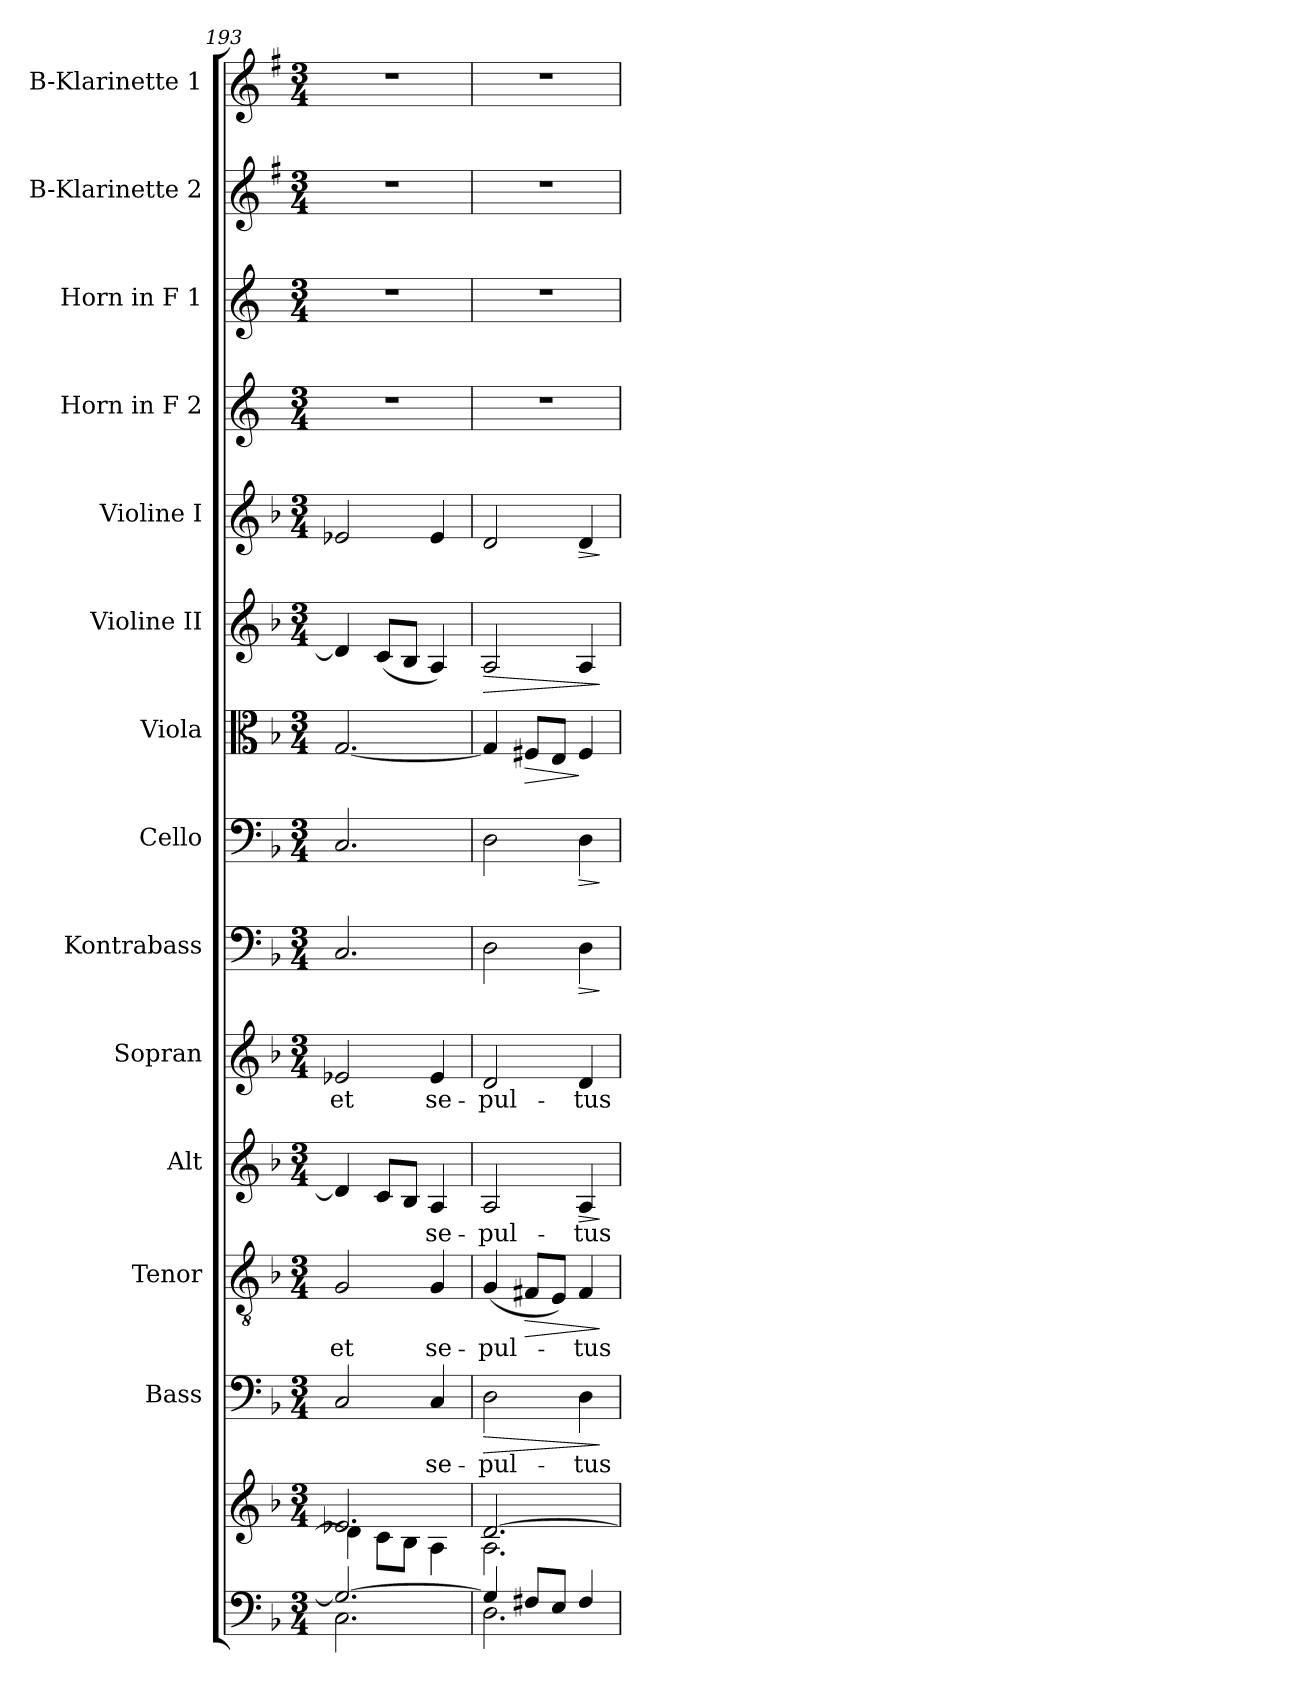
**kern	**kern	**kern	**text	**dynam	**kern	**text	**dynam	**kern	**text	**dynam	**kern	**text	**kern	**dynam	**kern	**dynam	**kern	**dynam	**kern	**dynam	**kern	**dynam	**kern	**kern	**kern	**kern
*part14	*part14	*part13	*part13	*part13	*part12	*part12	*part12	*part11	*part11	*part11	*part10	*part10	*part9	*part9	*part8	*part8	*part7	*part7	*part6	*part6	*part5	*part5	*part4	*part3	*part2	*part1
*staff15	*staff14	*staff13	*staff13	*staff13	*staff12	*staff12	*staff12	*staff11	*staff11	*staff11	*staff10	*staff10	*staff9	*staff9	*staff8	*staff8	*staff7	*staff7	*staff6	*staff6	*staff5	*staff5	*staff4	*staff3	*staff2	*staff1
*	*	*I"Bass	*	*	*I"Tenor	*	*	*I"Alt	*	*	*I"Sopran	*	*I"Kontrabass	*	*I"Cello	*	*I"Viola	*	*I"Violine II	*	*I"Violine I	*	*I"Horn in F 2	*I"Horn in F 1	*I"B-Klarinette 2	*I"B-Klarinette 1
*	*	*I'B.	*	*	*I'T.	*	*	*I'A.	*	*	*I'S.	*	*I'Kb.	*	*	*	*I'Vla.	*	*I'Vl. II	*	*I'Vl. I	*	*	*	*I'B Kl. 2	*I'B Kl. 1
*clefF4	*clefG2	*clefF4	*	*	*clefGv2	*	*	*clefG2	*	*	*clefG2	*	*clefF4	*	*clefF4	*	*clefC3	*	*clefG2	*	*clefG2	*	*clefG2	*clefG2	*clefG2	*clefG2
*	*	*	*	*	*	*	*	*	*	*	*	*	*ITrd7c12	*	*	*	*	*	*	*	*	*	*ITrd4c7	*ITrd4c7	*ITrd1c2	*ITrd1c2
*k[b-]	*k[b-]	*k[b-]	*	*	*k[b-]	*	*	*k[b-]	*	*	*k[b-]	*	*k[b-]	*	*k[b-]	*	*k[b-]	*	*k[b-]	*	*k[b-]	*	*k[b-]	*k[b-]	*k[b-]	*k[b-]
*F:	*F:	*F:	*	*	*F:	*	*	*F:	*	*	*F:	*	*F:	*	*F:	*	*F:	*	*F:	*	*F:	*	*F:	*F:	*F:	*F:
*M3/4	*M3/4	*M3/4	*	*	*M3/4	*	*	*M3/4	*	*	*M3/4	*	*M3/4	*	*M3/4	*	*M3/4	*	*M3/4	*	*M3/4	*	*M3/4	*M3/4	*M3/4	*M3/4
=193	=193	=193	=193	=193	=193	=193	=193	=193	=193	=193	=193	=193	=193	=193	=193	=193	=193	=193	=193	=193	=193	=193	=193	=193	=193	=193
*^	*^	*	*	*	*	*	*	*	*	*	*	*	*	*	*	*	*	*	*	*	*	*	*	*	*	*
!	!	!	!	!	!	!	!	!LO:LY:b	!	!	!	!	!	!LO:LY:b	!	!	!	!	!	!	!	!	!	!	!	!	!	!
2.G/_	2.C\	2.e-X/	4d\]	2C/	.	.	2G/	et	.	4d/]	.	.	2e-X/	et	2.CC/	.	2.C/	.	[2.G/	.	4d/]	.	2e-X/	.	2.r	2.r	2.r	2.r
.	.	.	8c\L	.	.	.	.	.	.	8c/L	.	.	.	.	.	.	.	.	.	.	(<8c/L	.	.	.	.	.	.	.
.	.	.	8B-\J	.	.	.	.	.	.	8B-/J	.	.	.	.	.	.	.	.	.	.	8B-/J	.	.	.	.	.	.	.
!	!	!	!	!	!LO:LY:b	!	!	!LO:LY:b	!	!	!LO:LY:b	!	!	!LO:LY:b	!	!	!	!	!	!	!	!	!	!	!	!	!	!
.	.	.	4A\	4C/	se-	.	4G/	se-	.	4A/	se-	.	4e-/	se-	.	.	.	.	.	.	4A/)	.	4e-/	.	.	.	.	.
=194	=194	=194	=194	=194	=194	=194	=194	=194	=194	=194	=194	=194	=194	=194	=194	=194	=194	=194	=194	=194	=194	=194	=194	=194	=194	=194	=194	=194
!	!	!	!	!	!LO:LY:b	!LO:HP:b	!	!LO:LY:b	!	!	!LO:LY:b	!	!	!LO:LY:b	!	!	!	!	!	!	!	!LO:HP:b	!	!	!	!	!	!
4G/]	2.D\	[>2.d/	2.A\	2D\	-pul-	>	(<4G/	-pul-	.	2A/	-pul-	.	2d/	-pul-	2DD\	.	2D\	.	4G/]	.	2A/	>	2d/	.	2.r	2.r	2.r	2.r
!	!	!	!	!	!	!	!	!	!LO:HP:b	!	!	!	!	!	!	!	!	!	!	!LO:HP:b	!	!	!	!	!	!	!	!
8F#X/L	.	.	.	.	.	.	8F#X/L	.	>	.	.	.	.	.	.	.	.	.	8F#X/L	>	.	.	.	.	.	.	.	.
8E/J	.	.	.	.	.	.	8E/J)	.	.	.	.	.	.	.	.	.	.	.	8E/J	.	.	.	.	.	.	.	.	.
!	!	!	!	!	!LO:LY:b	!	!	!LO:LY:b	!	!	!LO:LY:b	!LO:HP:b	!	!LO:LY:b	!	!LO:HP:b	!	!LO:HP:b	!	!	!	!	!	!LO:HP:b	!	!	!	!
4F#/	.	.	.	4D\	-tus	.	4F#/	-tus	.	4A/	-tus	>	4d/	-tus	4DD\	>	4D\	>	4F#/	]	4A/	.	4d/	>	.	.	.	.
*v	*v	*	*	*	*	*	*	*	*	*	*	*	*	*	*	*	*	*	*	*	*	*	*	*	*	*	*	*
*	*v	*v	*	*	*	*	*	*	*	*	*	*	*	*	*	*	*	*	*	*	*	*	*	*	*	*	*
.	.	.	.	]	.	.	]	.	.	]	.	.	.	]	.	]	.	.	.	]	.	]	.	.	.	.
=	=	=	=	=	=	=	=	=	=	=	=	=	=	=	=	=	=	=	=	=	=	=	=	=	=	=
*-	*-	*-	*-	*-	*-	*-	*-	*-	*-	*-	*-	*-	*-	*-	*-	*-	*-	*-	*-	*-	*-	*-	*-	*-	*-	*-
